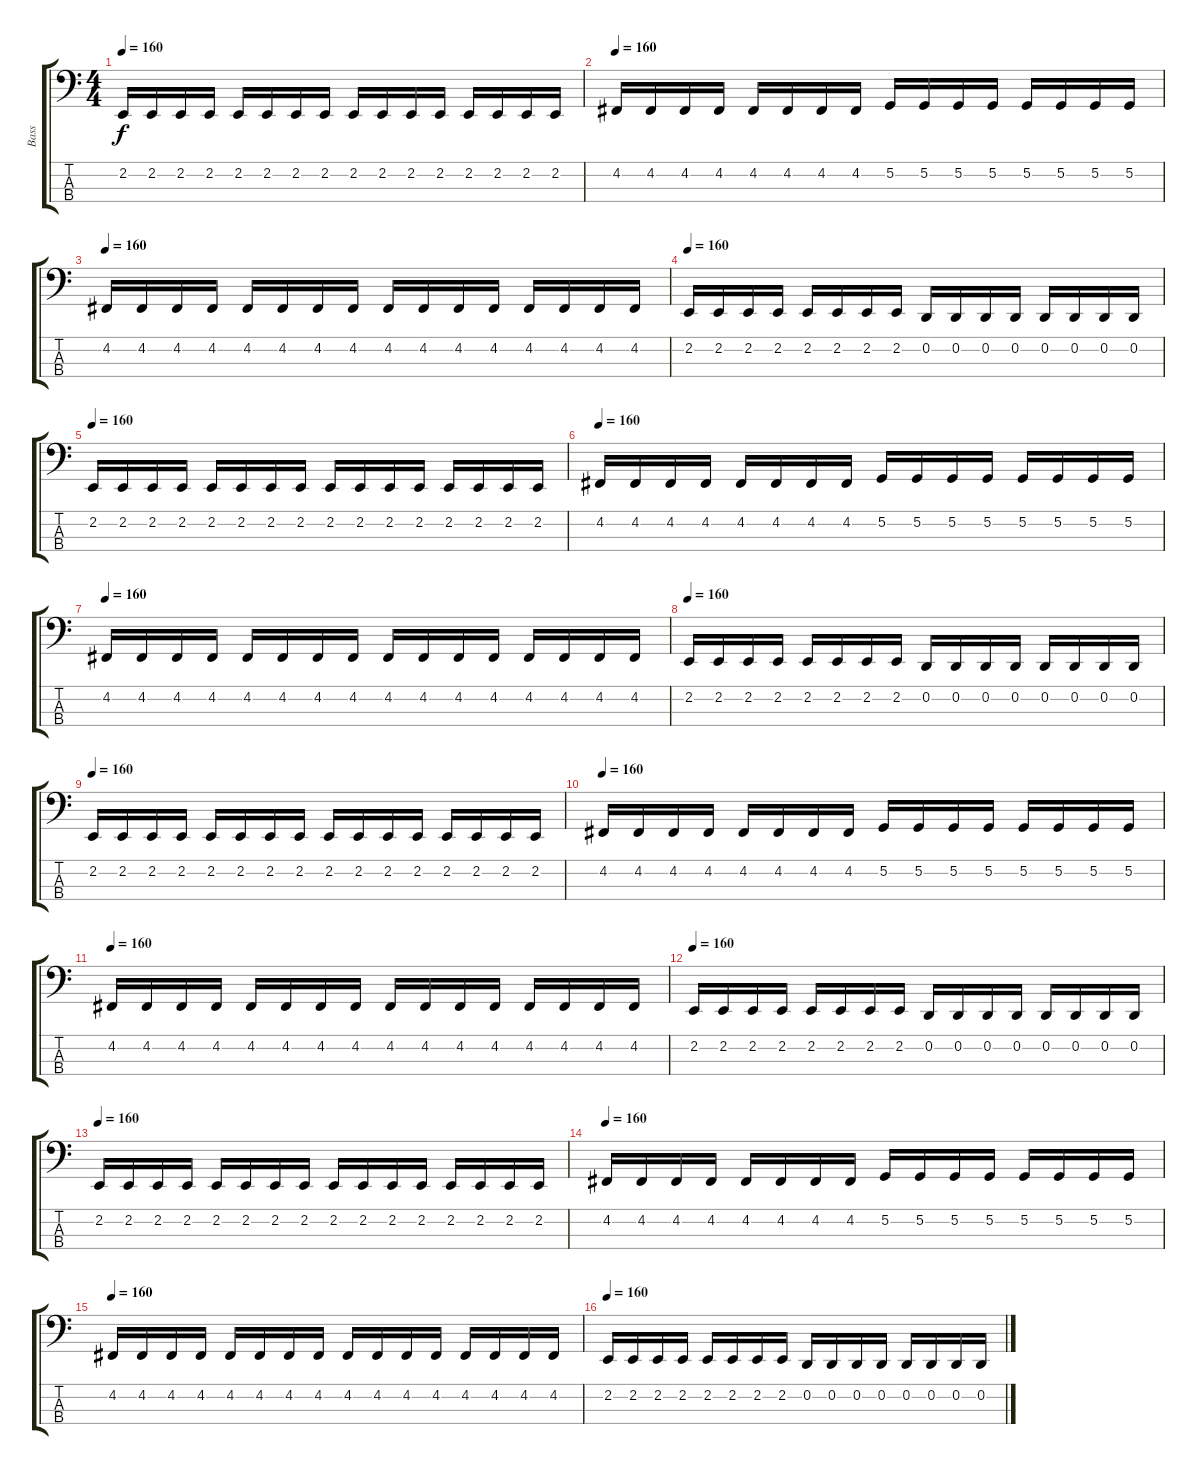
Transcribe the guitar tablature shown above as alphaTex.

\track ("Bass" "Bass") {instrument electricbasspick}
\staff {score tabs}
\tuning (G1 D1 A0 E0) {hide}
\ts (4 4)
\tempo 160
\clef f4
\ks c
2.2.16{dy f} 2.2.16 2.2.16 2.2.16 2.2.16 2.2.16 2.2.16 2.2.16 2.2.16 2.2.16 2.2.16 2.2.16 2.2.16 2.2.16 2.2.16 2.2.16 |
\tempo 160
4.2.16 4.2.16 4.2.16 4.2.16 4.2.16 4.2.16 4.2.16 4.2.16 5.2.16 5.2.16 5.2.16 5.2.16 5.2.16 5.2.16 5.2.16 5.2.16 |
\tempo 160
4.2.16 4.2.16 4.2.16 4.2.16 4.2.16 4.2.16 4.2.16 4.2.16 4.2.16 4.2.16 4.2.16 4.2.16 4.2.16 4.2.16 4.2.16 4.2.16 |
\tempo 160
2.2.16 2.2.16 2.2.16 2.2.16 2.2.16 2.2.16 2.2.16 2.2.16 0.2.16 0.2.16 0.2.16 0.2.16 0.2.16 0.2.16 0.2.16 0.2.16 |
\tempo 160
2.2.16 2.2.16 2.2.16 2.2.16 2.2.16 2.2.16 2.2.16 2.2.16 2.2.16 2.2.16 2.2.16 2.2.16 2.2.16 2.2.16 2.2.16 2.2.16 |
\tempo 160
4.2.16 4.2.16 4.2.16 4.2.16 4.2.16 4.2.16 4.2.16 4.2.16 5.2.16 5.2.16 5.2.16 5.2.16 5.2.16 5.2.16 5.2.16 5.2.16 |
\tempo 160
4.2.16 4.2.16 4.2.16 4.2.16 4.2.16 4.2.16 4.2.16 4.2.16 4.2.16 4.2.16 4.2.16 4.2.16 4.2.16 4.2.16 4.2.16 4.2.16 |
\tempo 160
2.2.16 2.2.16 2.2.16 2.2.16 2.2.16 2.2.16 2.2.16 2.2.16 0.2.16 0.2.16 0.2.16 0.2.16 0.2.16 0.2.16 0.2.16 0.2.16 |
\tempo 160
2.2.16 2.2.16 2.2.16 2.2.16 2.2.16 2.2.16 2.2.16 2.2.16 2.2.16 2.2.16 2.2.16 2.2.16 2.2.16 2.2.16 2.2.16 2.2.16 |
\tempo 160
4.2.16 4.2.16 4.2.16 4.2.16 4.2.16 4.2.16 4.2.16 4.2.16 5.2.16 5.2.16 5.2.16 5.2.16 5.2.16 5.2.16 5.2.16 5.2.16 |
\tempo 160
4.2.16 4.2.16 4.2.16 4.2.16 4.2.16 4.2.16 4.2.16 4.2.16 4.2.16 4.2.16 4.2.16 4.2.16 4.2.16 4.2.16 4.2.16 4.2.16 |
\tempo 160
2.2.16 2.2.16 2.2.16 2.2.16 2.2.16 2.2.16 2.2.16 2.2.16 0.2.16 0.2.16 0.2.16 0.2.16 0.2.16 0.2.16 0.2.16 0.2.16 |
\tempo 160
2.2.16 2.2.16 2.2.16 2.2.16 2.2.16 2.2.16 2.2.16 2.2.16 2.2.16 2.2.16 2.2.16 2.2.16 2.2.16 2.2.16 2.2.16 2.2.16 |
\tempo 160
4.2.16 4.2.16 4.2.16 4.2.16 4.2.16 4.2.16 4.2.16 4.2.16 5.2.16 5.2.16 5.2.16 5.2.16 5.2.16 5.2.16 5.2.16 5.2.16 |
\tempo 160
4.2.16 4.2.16 4.2.16 4.2.16 4.2.16 4.2.16 4.2.16 4.2.16 4.2.16 4.2.16 4.2.16 4.2.16 4.2.16 4.2.16 4.2.16 4.2.16 |
\tempo 160
2.2.16 2.2.16 2.2.16 2.2.16 2.2.16 2.2.16 2.2.16 2.2.16 0.2.16 0.2.16 0.2.16 0.2.16 0.2.16 0.2.16 0.2.16 0.2.16
